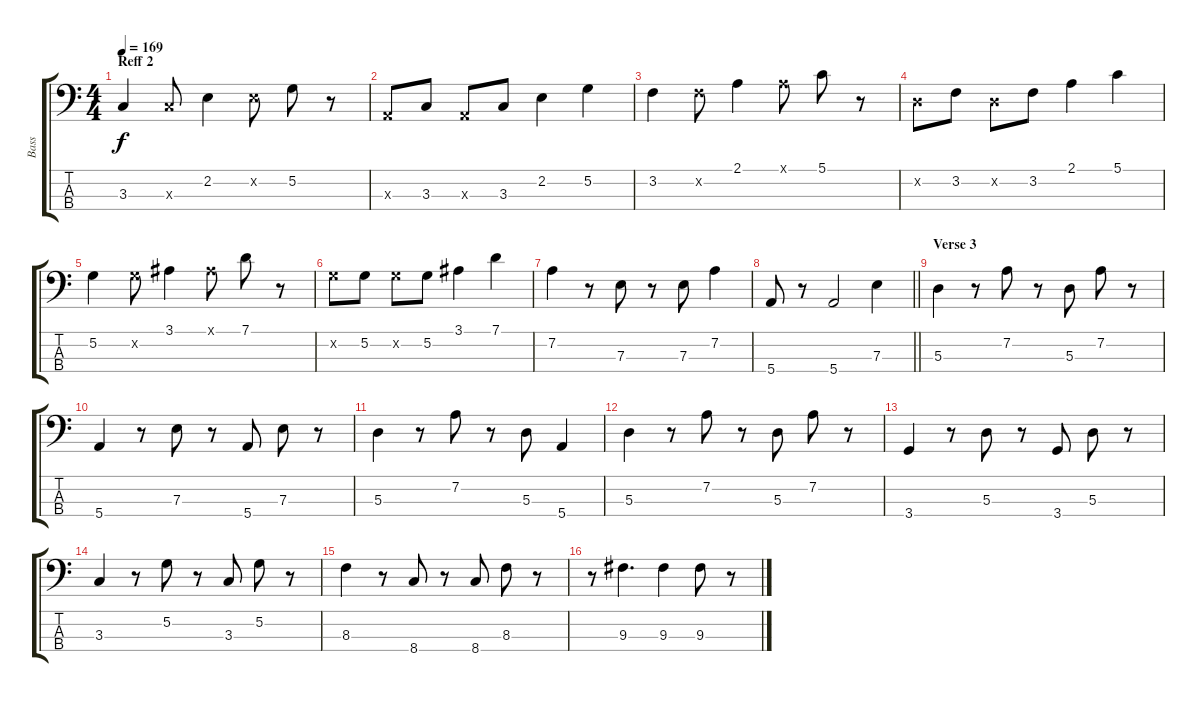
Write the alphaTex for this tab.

\track ("Bass" "Bass") {instrument electricbassfinger}
\staff {score tabs}
\tuning (G2 D2 A1 E1) {hide}
\ts (4 4)
\section ("" "Reff 2")
\tempo 169
\clef f4
\ks c
3.3.4{dy f} 3.3{x}.8 2.2.4 2.2{x}.8 5.2.8 r.8 |
0.3{x}.8 3.3.8 0.3{x}.8 3.3.8 2.2.4 5.2.4 |
3.2.4 3.2{x}.8 2.1.4 2.1{x}.8 5.1.8 r.8 |
0.2{x}.8 3.2.8 0.2{x}.8 3.2.8 2.1.4 5.1.4 |
5.2.4 5.2{x}.8 3.1.4 3.1{x}.8 7.1.8 r.8 |
5.2{x}.8 5.2.8 5.2{x}.8 5.2.8 3.1.4 7.1.4 |
7.2.4 r.8 7.3.8 r.8 7.3.8 7.2.4 |
\barLineRight lightlight
5.4.8 r.8 5.4.2 7.3.4 |
\section ("" "Verse 3")
5.3.4 r.8 7.2.8 r.8 5.3.8 7.2.8 r.8 |
5.4.4 r.8 7.3.8 r.8 5.4.8 7.3.8 r.8 |
5.3.4 r.8 7.2.8 r.8 5.3.8 5.4.4 |
5.3.4 r.8 7.2.8 r.8 5.3.8 7.2.8 r.8 |
3.4.4 r.8 5.3.8 r.8 3.4.8 5.3.8 r.8 |
3.3.4 r.8 5.2.8 r.8 3.3.8 5.2.8 r.8 |
8.3.4 r.8 8.4.8 r.8 8.4.8 8.3.8 r.8 |
r.8 9.3.4{d} 9.3.4 9.3.8 r.8
